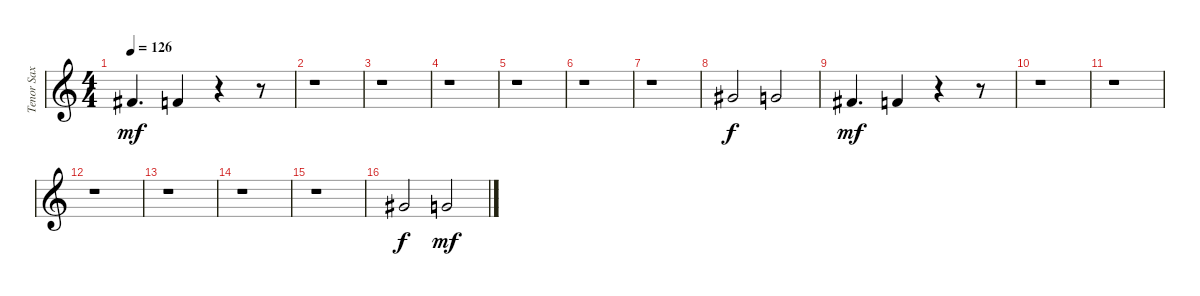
\track ("Tenor Sax 2" "Tenor Sax ") {instrument tenorsax}
\staff {score}
\tuning (E4 B3 G3 D3 A2 E2) {hide}
\ts (4 4)
\tempo 126
\clef g2
\ks c
2.1.4{d dy mf} 1.1.4 r.4 r.8 |
r.1 |
r.1 |
r.1 |
r.1 |
r.1 |
r.1 |
4.1.2{dy f} 3.1.2 |
2.1.4{d dy mf} 1.1.4 r.4 r.8 |
r.1 |
r.1 |
r.1 |
r.1 |
r.1 |
r.1 |
4.1.2{dy f} 3.1.2{dy mf}
